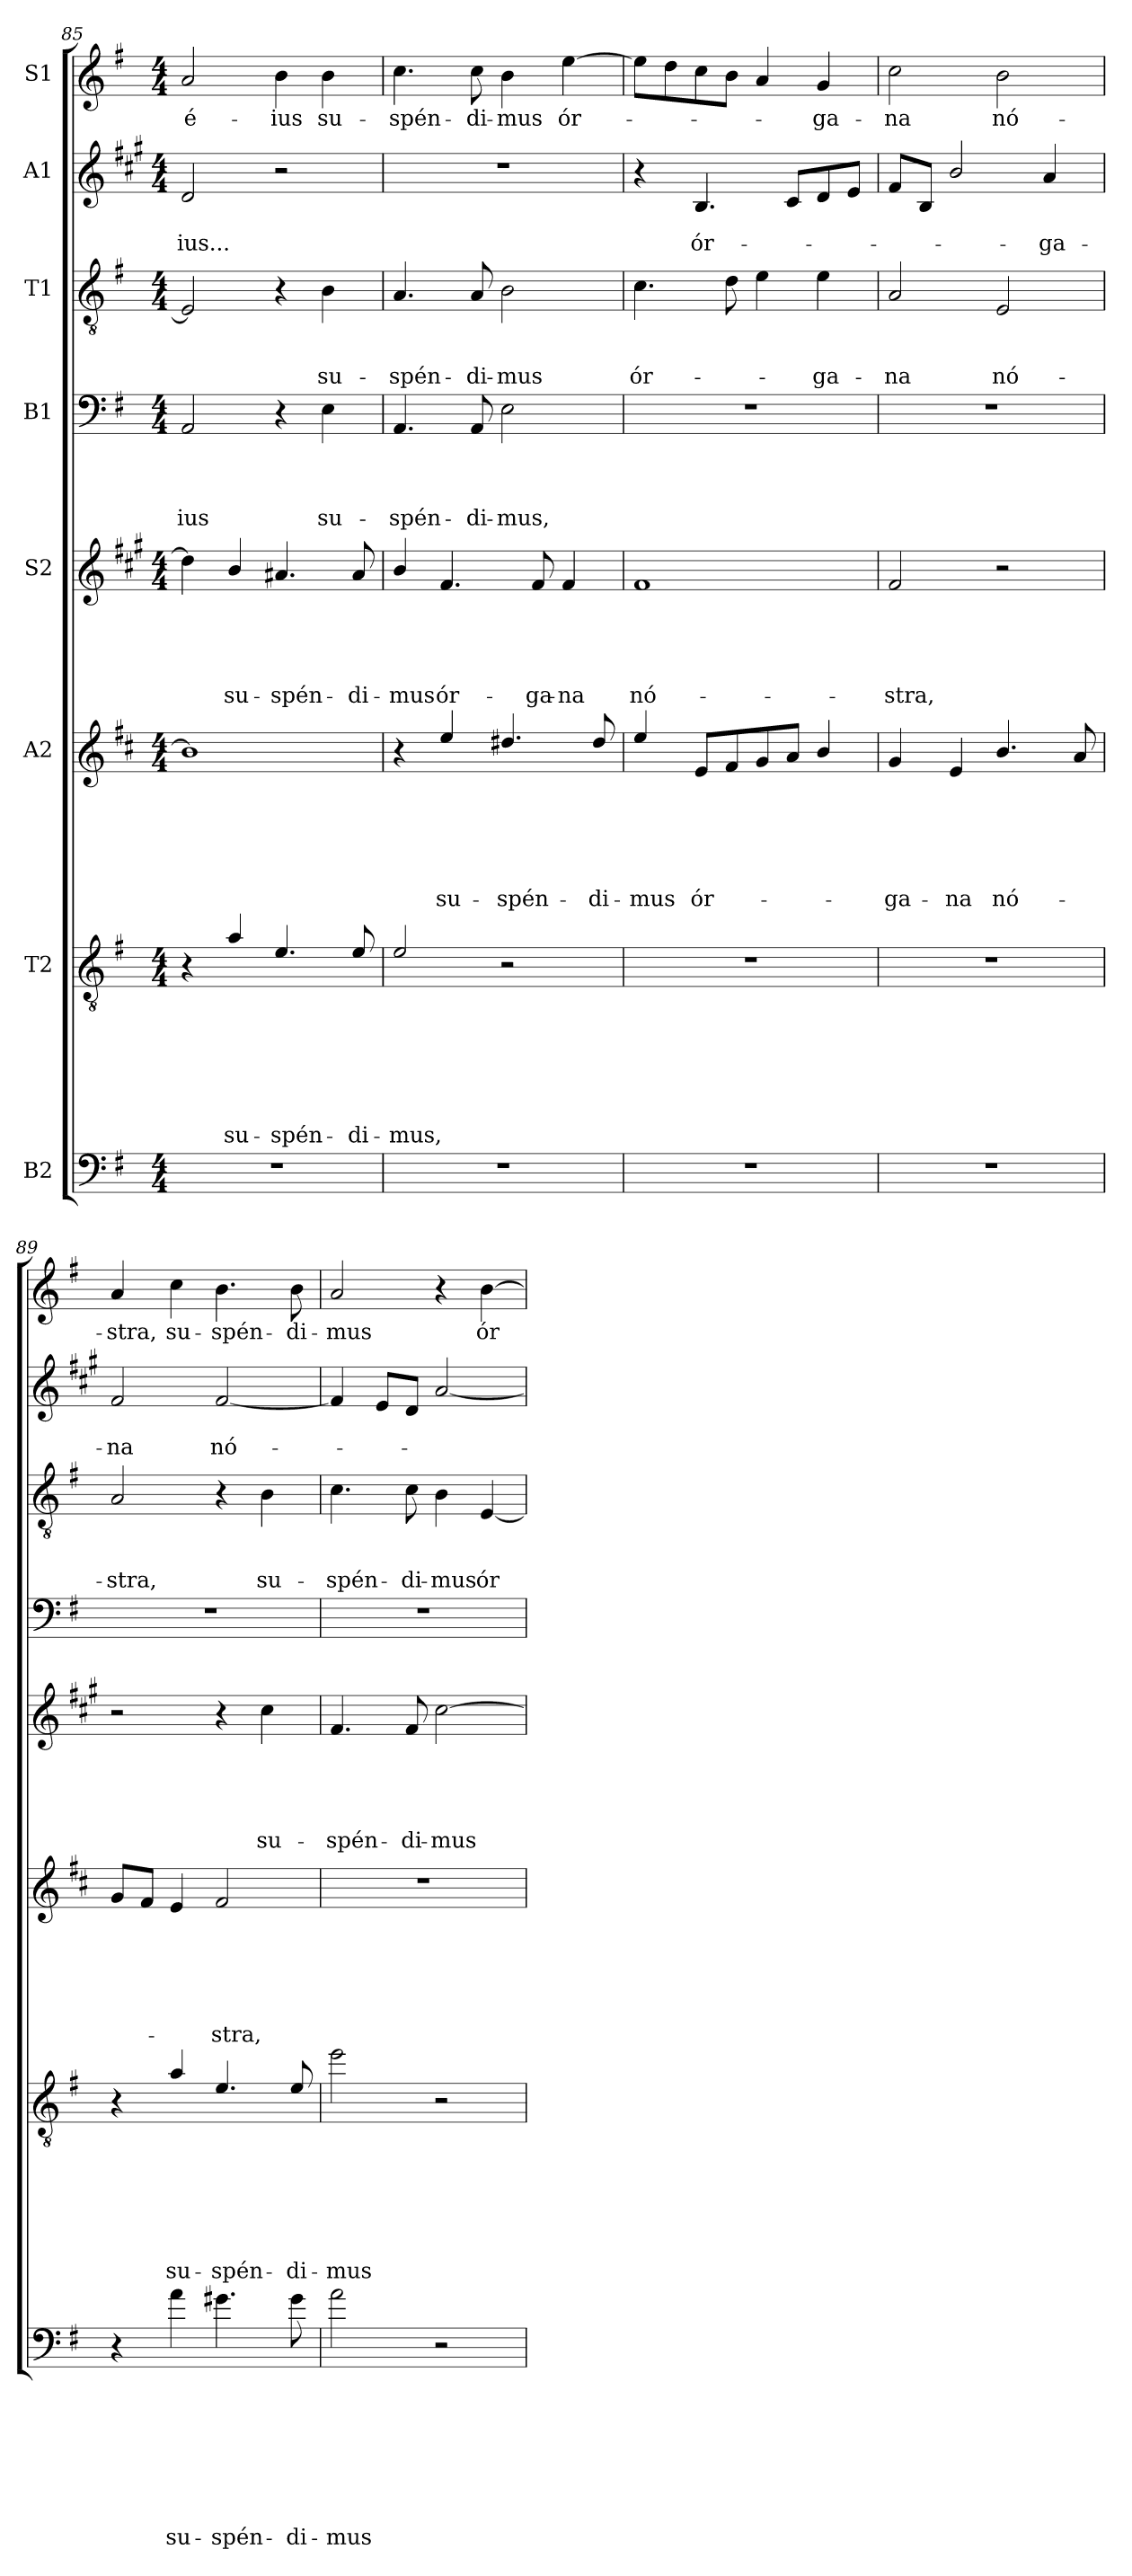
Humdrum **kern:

**kern	**text	**text	**text	**text	**text	**text	**text	**text	**kern	**text	**text	**text	**text	**text	**text	**text	**kern	**text	**text	**text	**text	**text	**text	**kern	**text	**text	**text	**text	**text	**kern	**text	**text	**text	**text	**kern	**text	**text	**text	**kern	**text	**text	**kern	**text
*part8	*part8	*part8	*part8	*part8	*part8	*part8	*part8	*part8	*part7	*part7	*part7	*part7	*part7	*part7	*part7	*part7	*part6	*part6	*part6	*part6	*part6	*part6	*part6	*part5	*part5	*part5	*part5	*part5	*part5	*part4	*part4	*part4	*part4	*part4	*part3	*part3	*part3	*part3	*part2	*part2	*part2	*part1	*part1
*staff8	*staff8	*staff8	*staff8	*staff8	*staff8	*staff8	*staff8	*staff8	*staff7	*staff7	*staff7	*staff7	*staff7	*staff7	*staff7	*staff7	*staff6	*staff6	*staff6	*staff6	*staff6	*staff6	*staff6	*staff5	*staff5	*staff5	*staff5	*staff5	*staff5	*staff4	*staff4	*staff4	*staff4	*staff4	*staff3	*staff3	*staff3	*staff3	*staff2	*staff2	*staff2	*staff1	*staff1
*I"B2	*	*	*	*	*	*	*	*	*I"T2	*	*	*	*	*	*	*	*I"A2	*	*	*	*	*	*	*I"S2	*	*	*	*	*	*I"B1	*	*	*	*	*I"T1	*	*	*	*I"A1	*	*	*I"S1	*
*clefF4	*	*	*	*	*	*	*	*	*clefGv2	*	*	*	*	*	*	*	*clefG2	*	*	*	*	*	*	*clefG2	*	*	*	*	*	*clefF4	*	*	*	*	*clefGv2	*	*	*	*clefG2	*	*	*clefG2	*
*ITrd7c12	*	*	*	*	*	*	*	*	*ITrd8c14	*	*	*	*	*	*	*	*ITrd4c7	*	*	*	*	*	*	*ITrd1c2	*	*	*	*	*	*	*	*	*	*	*	*	*	*	*ITrd1c2	*	*	*	*
*k[f#]	*	*	*	*	*	*	*	*	*k[f#]	*	*	*	*	*	*	*	*k[f#]	*	*	*	*	*	*	*k[f#]	*	*	*	*	*	*k[f#]	*	*	*	*	*k[f#]	*	*	*	*k[f#]	*	*	*k[f#]	*
*G:	*	*	*	*	*	*	*	*	*G:	*	*	*	*	*	*	*	*G:	*	*	*	*	*	*	*G:	*	*	*	*	*	*G:	*	*	*	*	*G:	*	*	*	*G:	*	*	*G:	*
*M4/4	*	*	*	*	*	*	*	*	*M4/4	*	*	*	*	*	*	*	*M4/4	*	*	*	*	*	*	*M4/4	*	*	*	*	*	*M4/4	*	*	*	*	*M4/4	*	*	*	*M4/4	*	*	*M4/4	*
=85	=85	=85	=85	=85	=85	=85	=85	=85	=85	=85	=85	=85	=85	=85	=85	=85	=85	=85	=85	=85	=85	=85	=85	=85	=85	=85	=85	=85	=85	=85	=85	=85	=85	=85	=85	=85	=85	=85	=85	=85	=85	=85	=85
!	!	!	!	!	!	!	!	!	!	!	!	!	!	!	!	!	!	!	!	!	!	!	!	!	!	!	!	!	!	!	!	!	!	!LO:LY:b	!	!	!	!	!	!	!LO:LY:b	!	!LO:LY:b
1r	.	.	.	.	.	.	.	.	4r	.	.	.	.	.	.	.	1e]	.	.	.	.	.	.	4cc\]	.	.	.	.	.	2AA/	.	.	.	-ius	2E/]	.	.	.	2c/	.	-ius...	2a/	é-
!	!	!	!	!	!	!	!	!	!	!	!	!	!	!	!	!LO:LY:b	!	!	!	!	!	!	!	!	!	!	!	!	!LO:LY:b	!	!	!	!	!	!	!	!	!	!	!	!	!	!
.	.	.	.	.	.	.	.	.	4A/	.	.	.	.	.	.	su-	.	.	.	.	.	.	.	4a/	.	.	.	.	su-	.	.	.	.	.	.	.	.	.	.	.	.	.	.
!	!	!	!	!	!	!	!	!	!	!	!	!	!	!	!	!LO:LY:b	!	!	!	!	!	!	!	!	!	!	!	!	!LO:LY:b	!	!	!	!	!	!	!	!	!	!	!	!	!	!LO:LY:b
.	.	.	.	.	.	.	.	.	4.E/	.	.	.	.	.	.	-spén-	.	.	.	.	.	.	.	4.g#X/	.	.	.	.	-spén-	4r	.	.	.	.	4r	.	.	.	2r	.	.	4b\	-ius
!	!	!	!	!	!	!	!	!	!	!	!	!	!	!	!	!	!	!	!	!	!	!	!	!	!	!	!	!	!	!	!	!	!	!LO:LY:b	!	!	!	!LO:LY:b	!	!	!	!	!LO:LY:b
.	.	.	.	.	.	.	.	.	.	.	.	.	.	.	.	.	.	.	.	.	.	.	.	.	.	.	.	.	.	4E\	.	.	.	su-	4B\	.	.	su-	.	.	.	4b\	su-
!	!	!	!	!	!	!	!	!	!	!	!	!	!	!	!	!LO:LY:b	!	!	!	!	!	!	!	!	!	!	!	!	!LO:LY:b	!	!	!	!	!	!	!	!	!	!	!	!	!	!
.	.	.	.	.	.	.	.	.	8E/	.	.	.	.	.	.	-di-	.	.	.	.	.	.	.	8g#/	.	.	.	.	-di-	.	.	.	.	.	.	.	.	.	.	.	.	.	.
=86	=86	=86	=86	=86	=86	=86	=86	=86	=86	=86	=86	=86	=86	=86	=86	=86	=86	=86	=86	=86	=86	=86	=86	=86	=86	=86	=86	=86	=86	=86	=86	=86	=86	=86	=86	=86	=86	=86	=86	=86	=86	=86	=86
!	!	!	!	!	!	!	!	!	!	!	!	!	!	!	!	!LO:LY:b	!	!	!	!	!	!	!	!	!	!	!	!	!LO:LY:b	!	!	!	!	!LO:LY:b	!	!	!	!LO:LY:b	!	!	!	!	!LO:LY:b
1r	.	.	.	.	.	.	.	.	2E/	.	.	.	.	.	.	-mus,	4r	.	.	.	.	.	.	4a/	.	.	.	.	-mus	4.AA/	.	.	.	-spén-	4.A/	.	.	-spén-	1r	.	.	4.cc\	-spén-
!	!	!	!	!	!	!	!	!	!	!	!	!	!	!	!	!	!	!	!	!	!	!	!LO:LY:b	!	!	!	!	!	!LO:LY:b	!	!	!	!	!	!	!	!	!	!	!	!	!	!
.	.	.	.	.	.	.	.	.	.	.	.	.	.	.	.	.	4a/	.	.	.	.	.	su-	4.e/	.	.	.	.	ór-	.	.	.	.	.	.	.	.	.	.	.	.	.	.
!	!	!	!	!	!	!	!	!	!	!	!	!	!	!	!	!	!	!	!	!	!	!	!	!	!	!	!	!	!	!	!	!	!	!LO:LY:b	!	!	!	!LO:LY:b	!	!	!	!	!LO:LY:b
.	.	.	.	.	.	.	.	.	.	.	.	.	.	.	.	.	.	.	.	.	.	.	.	.	.	.	.	.	.	8AA/	.	.	.	-di-	8A/	.	.	-di-	.	.	.	8cc\	-di-
!	!	!	!	!	!	!	!	!	!	!	!	!	!	!	!	!	!	!	!	!	!	!	!LO:LY:b	!	!	!	!	!	!	!	!	!	!	!LO:LY:b	!	!	!	!LO:LY:b	!	!	!	!	!LO:LY:b
.	.	.	.	.	.	.	.	.	2r	.	.	.	.	.	.	.	4.g#X/	.	.	.	.	.	-spén-	.	.	.	.	.	.	2E\	.	.	.	-mus,	2B\	.	.	-mus	.	.	.	4b\	-mus
!	!	!	!	!	!	!	!	!	!	!	!	!	!	!	!	!	!	!	!	!	!	!	!	!	!	!	!	!	!LO:LY:b	!	!	!	!	!	!	!	!	!	!	!	!	!	!
.	.	.	.	.	.	.	.	.	.	.	.	.	.	.	.	.	.	.	.	.	.	.	.	8e/	.	.	.	.	-ga-	.	.	.	.	.	.	.	.	.	.	.	.	.	.
!	!	!	!	!	!	!	!	!	!	!	!	!	!	!	!	!	!	!	!	!	!	!	!	!	!	!	!	!	!LO:LY:b	!	!	!	!	!	!	!	!	!	!	!	!	!	!LO:LY:b
.	.	.	.	.	.	.	.	.	.	.	.	.	.	.	.	.	.	.	.	.	.	.	.	4e/	.	.	.	.	-na	.	.	.	.	.	.	.	.	.	.	.	.	[4ee\	ór-
!	!	!	!	!	!	!	!	!	!	!	!	!	!	!	!	!	!	!	!	!	!	!	!LO:LY:b	!	!	!	!	!	!	!	!	!	!	!	!	!	!	!	!	!	!	!	!
.	.	.	.	.	.	.	.	.	.	.	.	.	.	.	.	.	8g#/	.	.	.	.	.	-di-	.	.	.	.	.	.	.	.	.	.	.	.	.	.	.	.	.	.	.	.
=87	=87	=87	=87	=87	=87	=87	=87	=87	=87	=87	=87	=87	=87	=87	=87	=87	=87	=87	=87	=87	=87	=87	=87	=87	=87	=87	=87	=87	=87	=87	=87	=87	=87	=87	=87	=87	=87	=87	=87	=87	=87	=87	=87
!	!	!	!	!	!	!	!	!	!	!	!	!	!	!	!	!	!	!	!	!	!	!	!LO:LY:b	!	!	!	!	!	!LO:LY:b	!	!	!	!	!	!	!	!	!LO:LY:b	!	!	!	!	!
1r	.	.	.	.	.	.	.	.	1r	.	.	.	.	.	.	.	4a/	.	.	.	.	.	-mus	1e	.	.	.	.	nó-	1r	.	.	.	.	4.c\	.	.	ór-	4r	.	.	8ee\L]	.
.	.	.	.	.	.	.	.	.	.	.	.	.	.	.	.	.	.	.	.	.	.	.	.	.	.	.	.	.	.	.	.	.	.	.	.	.	.	.	.	.	.	8dd\	.
!	!	!	!	!	!	!	!	!	!	!	!	!	!	!	!	!	!	!	!	!	!	!	!LO:LY:b	!	!	!	!	!	!	!	!	!	!	!	!	!	!	!	!	!	!LO:LY:b	!	!
.	.	.	.	.	.	.	.	.	.	.	.	.	.	.	.	.	8A/L	.	.	.	.	.	ór-	.	.	.	.	.	.	.	.	.	.	.	.	.	.	.	4.A/	.	ór-	8cc\	.
.	.	.	.	.	.	.	.	.	.	.	.	.	.	.	.	.	8B/	.	.	.	.	.	.	.	.	.	.	.	.	.	.	.	.	.	8d\	.	.	.	.	.	.	8b\J	.
.	.	.	.	.	.	.	.	.	.	.	.	.	.	.	.	.	8c/	.	.	.	.	.	.	.	.	.	.	.	.	.	.	.	.	.	4e\	.	.	.	.	.	.	4a/	.
.	.	.	.	.	.	.	.	.	.	.	.	.	.	.	.	.	8d/J	.	.	.	.	.	.	.	.	.	.	.	.	.	.	.	.	.	.	.	.	.	8B/L	.	.	.	.
!	!	!	!	!	!	!	!	!	!	!	!	!	!	!	!	!	!	!	!	!	!	!	!	!	!	!	!	!	!	!	!	!	!	!	!	!	!	!LO:LY:b	!	!	!	!	!LO:LY:b
.	.	.	.	.	.	.	.	.	.	.	.	.	.	.	.	.	4e/	.	.	.	.	.	.	.	.	.	.	.	.	.	.	.	.	.	4e\	.	.	-ga-	8c/	.	.	4g/	-ga-
.	.	.	.	.	.	.	.	.	.	.	.	.	.	.	.	.	.	.	.	.	.	.	.	.	.	.	.	.	.	.	.	.	.	.	.	.	.	.	8d/J	.	.	.	.
!!LO:PB:g=z
=88	=88	=88	=88	=88	=88	=88	=88	=88	=88	=88	=88	=88	=88	=88	=88	=88	=88	=88	=88	=88	=88	=88	=88	=88	=88	=88	=88	=88	=88	=88	=88	=88	=88	=88	=88	=88	=88	=88	=88	=88	=88	=88	=88
!	!	!	!	!	!	!	!	!	!	!	!	!	!	!	!	!	!	!	!	!	!	!	!LO:LY:b	!	!	!	!	!	!LO:LY:b	!	!	!	!	!	!	!	!	!LO:LY:b	!	!	!	!	!LO:LY:b
1r	.	.	.	.	.	.	.	.	1r	.	.	.	.	.	.	.	4c/	.	.	.	.	.	-ga-	2e/	.	.	.	.	-stra,	1r	.	.	.	.	2A/	.	.	-na	8e/L	.	.	2cc\	-na
.	.	.	.	.	.	.	.	.	.	.	.	.	.	.	.	.	.	.	.	.	.	.	.	.	.	.	.	.	.	.	.	.	.	.	.	.	.	.	8A/J	.	.	.	.
!	!	!	!	!	!	!	!	!	!	!	!	!	!	!	!	!	!	!	!	!	!	!	!LO:LY:b	!	!	!	!	!	!	!	!	!	!	!	!	!	!	!	!	!	!	!	!
.	.	.	.	.	.	.	.	.	.	.	.	.	.	.	.	.	4A/	.	.	.	.	.	-na	.	.	.	.	.	.	.	.	.	.	.	.	.	.	.	2a/	.	.	.	.
!	!	!	!	!	!	!	!	!	!	!	!	!	!	!	!	!	!	!	!	!	!	!	!LO:LY:b	!	!	!	!	!	!	!	!	!	!	!	!	!	!	!LO:LY:b	!	!	!	!	!LO:LY:b
.	.	.	.	.	.	.	.	.	.	.	.	.	.	.	.	.	4.e/	.	.	.	.	.	nó-	2r	.	.	.	.	.	.	.	.	.	.	2E/	.	.	nó-	.	.	.	2b\	nó-
!	!	!	!	!	!	!	!	!	!	!	!	!	!	!	!	!	!	!	!	!	!	!	!	!	!	!	!	!	!	!	!	!	!	!	!	!	!	!	!	!	!LO:LY:b	!	!
.	.	.	.	.	.	.	.	.	.	.	.	.	.	.	.	.	.	.	.	.	.	.	.	.	.	.	.	.	.	.	.	.	.	.	.	.	.	.	4g/	.	-ga-	.	.
.	.	.	.	.	.	.	.	.	.	.	.	.	.	.	.	.	8d/	.	.	.	.	.	.	.	.	.	.	.	.	.	.	.	.	.	.	.	.	.	.	.	.	.	.
=89	=89	=89	=89	=89	=89	=89	=89	=89	=89	=89	=89	=89	=89	=89	=89	=89	=89	=89	=89	=89	=89	=89	=89	=89	=89	=89	=89	=89	=89	=89	=89	=89	=89	=89	=89	=89	=89	=89	=89	=89	=89	=89	=89
!	!	!	!	!	!	!	!	!	!	!	!	!	!	!	!	!	!	!	!	!	!	!	!	!	!	!	!	!	!	!	!	!	!	!	!	!	!	!LO:LY:b	!	!	!LO:LY:b	!	!LO:LY:b
4r	.	.	.	.	.	.	.	.	4r	.	.	.	.	.	.	.	8c/L	.	.	.	.	.	.	2r	.	.	.	.	.	1r	.	.	.	.	2A/	.	.	-stra,	2e/	.	-na	4a/	-stra,
.	.	.	.	.	.	.	.	.	.	.	.	.	.	.	.	.	8B/J	.	.	.	.	.	.	.	.	.	.	.	.	.	.	.	.	.	.	.	.	.	.	.	.	.	.
!	!	!	!	!	!	!	!	!LO:LY:b	!	!	!	!	!	!	!	!LO:LY:b	!	!	!	!	!	!	!	!	!	!	!	!	!	!	!	!	!	!	!	!	!	!	!	!	!	!	!LO:LY:b
4A\	.	.	.	.	.	.	.	su-	4A/	.	.	.	.	.	.	su-	4A/	.	.	.	.	.	.	.	.	.	.	.	.	.	.	.	.	.	.	.	.	.	.	.	.	4cc\	su-
!	!	!	!	!	!	!	!	!LO:LY:b	!	!	!	!	!	!	!	!LO:LY:b	!	!	!	!	!	!	!LO:LY:b	!	!	!	!	!	!	!	!	!	!	!	!	!	!	!	!	!	!LO:LY:b	!	!LO:LY:b
4.G#X\	.	.	.	.	.	.	.	-spén-	4.E/	.	.	.	.	.	.	-spén-	2B/	.	.	.	.	.	-stra,	4r	.	.	.	.	.	.	.	.	.	.	4r	.	.	.	[2e/	.	nó-	4.b\	-spén-
!	!	!	!	!	!	!	!	!	!	!	!	!	!	!	!	!	!	!	!	!	!	!	!	!	!	!	!	!	!LO:LY:b	!	!	!	!	!	!	!	!	!LO:LY:b	!	!	!	!	!
.	.	.	.	.	.	.	.	.	.	.	.	.	.	.	.	.	.	.	.	.	.	.	.	4b\	.	.	.	.	su-	.	.	.	.	.	4B\	.	.	su-	.	.	.	.	.
!	!	!	!	!	!	!	!	!LO:LY:b	!	!	!	!	!	!	!	!LO:LY:b	!	!	!	!	!	!	!	!	!	!	!	!	!	!	!	!	!	!	!	!	!	!	!	!	!	!	!LO:LY:b
8G#\	.	.	.	.	.	.	.	-di-	8E/	.	.	.	.	.	.	-di-	.	.	.	.	.	.	.	.	.	.	.	.	.	.	.	.	.	.	.	.	.	.	.	.	.	8b\	-di-
=90	=90	=90	=90	=90	=90	=90	=90	=90	=90	=90	=90	=90	=90	=90	=90	=90	=90	=90	=90	=90	=90	=90	=90	=90	=90	=90	=90	=90	=90	=90	=90	=90	=90	=90	=90	=90	=90	=90	=90	=90	=90	=90	=90
!	!	!	!	!	!	!	!	!LO:LY:b	!	!	!	!	!	!	!	!LO:LY:b	!	!	!	!	!	!	!	!	!	!	!	!	!LO:LY:b	!	!	!	!	!	!	!	!	!LO:LY:b	!	!	!	!	!LO:LY:b
2A\	.	.	.	.	.	.	.	-mus	2e\	.	.	.	.	.	.	-mus	1r	.	.	.	.	.	.	4.e/	.	.	.	.	-spén-	1r	.	.	.	.	4.c\	.	.	-spén-	4e/]	.	.	2a/	-mus
.	.	.	.	.	.	.	.	.	.	.	.	.	.	.	.	.	.	.	.	.	.	.	.	.	.	.	.	.	.	.	.	.	.	.	.	.	.	.	8d/L	.	.	.	.
!	!	!	!	!	!	!	!	!	!	!	!	!	!	!	!	!	!	!	!	!	!	!	!	!	!	!	!	!	!LO:LY:b	!	!	!	!	!	!	!	!	!LO:LY:b	!	!	!	!	!
.	.	.	.	.	.	.	.	.	.	.	.	.	.	.	.	.	.	.	.	.	.	.	.	8e/	.	.	.	.	-di-	.	.	.	.	.	8c\	.	.	-di-	8c/J	.	.	.	.
!	!	!	!	!	!	!	!	!	!	!	!	!	!	!	!	!	!	!	!	!	!	!	!	!	!	!	!	!	!LO:LY:b	!	!	!	!	!	!	!	!	!LO:LY:b	!	!	!	!	!
2r	.	.	.	.	.	.	.	.	2r	.	.	.	.	.	.	.	.	.	.	.	.	.	.	[2b\	.	.	.	.	-mus	.	.	.	.	.	4B\	.	.	-mus	[2g/	.	.	4r	.
!	!	!	!	!	!	!	!	!	!	!	!	!	!	!	!	!	!	!	!	!	!	!	!	!	!	!	!	!	!	!	!	!	!	!	!	!	!	!LO:LY:b	!	!	!	!	!LO:LY:b
.	.	.	.	.	.	.	.	.	.	.	.	.	.	.	.	.	.	.	.	.	.	.	.	.	.	.	.	.	.	.	.	.	.	.	[4E/	.	.	ór-	.	.	.	[4b\	ór-
=	=	=	=	=	=	=	=	=	=	=	=	=	=	=	=	=	=	=	=	=	=	=	=	=	=	=	=	=	=	=	=	=	=	=	=	=	=	=	=	=	=	=	=
*-	*-	*-	*-	*-	*-	*-	*-	*-	*-	*-	*-	*-	*-	*-	*-	*-	*-	*-	*-	*-	*-	*-	*-	*-	*-	*-	*-	*-	*-	*-	*-	*-	*-	*-	*-	*-	*-	*-	*-	*-	*-	*-	*-
